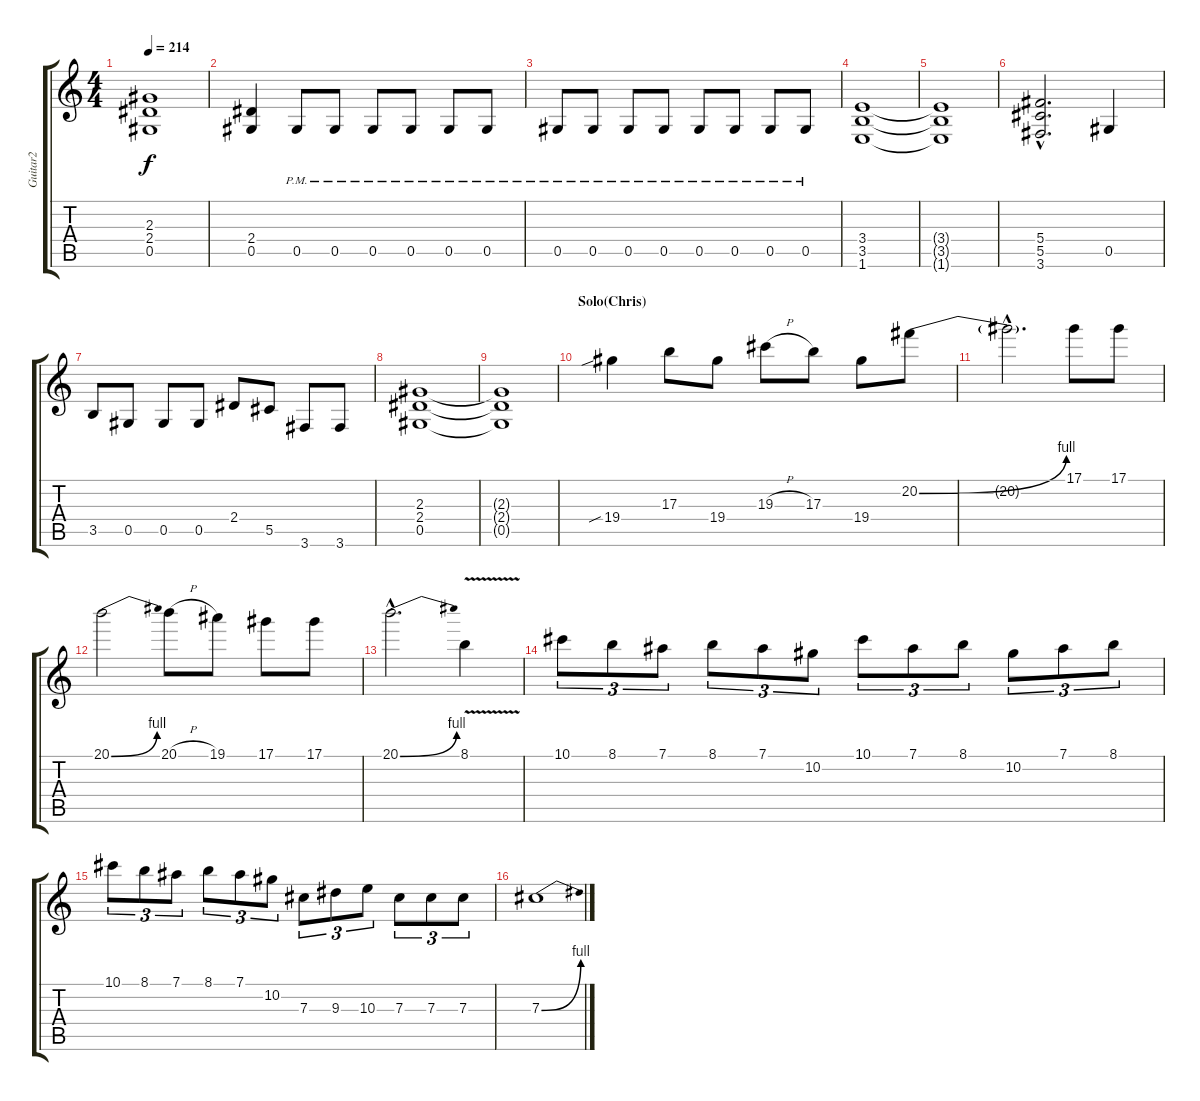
\track ("Guitar2" "Guitar2") {instrument distortionguitar}
\staff {score tabs}
\tuning (Eb4 Bb3 Gb3 Db3 Ab2 Eb2) {hide}
\ts (4 4)
\tempo 214
\clef g2
\ks c
(2.3{t} 2.4{t} 0.5{t}).1{dy f} |
(2.4 0.5).4 0.5{pm}.8 0.5{pm}.8 0.5{pm}.8 0.5{pm}.8 0.5{pm}.8 0.5{pm}.8 |
0.5{pm}.8 0.5{pm}.8 0.5{pm}.8 0.5{pm}.8 0.5{pm}.8 0.5{pm}.8 0.5{pm}.8 0.5{pm}.8 |
(3.4 3.5 1.6).1 |
(3.4{t} 3.5{t} 1.6{t}).1 |
(5.4{hac} 5.5{hac} 3.6{hac}).2{d} 0.5.4 |
3.5.8 0.5.8 0.5.8 0.5.8 2.4.8 5.5.8 3.6.8 3.6.8 |
(2.3 2.4 0.5).1 |
(2.3{t} 2.4{t} 0.5{t}).1 |
\section ("" "Solo(Chris)")
19.4{sib}.4 17.3.8 19.4.8 19.3{h}.8 17.3.8 19.4.8 20.2{be (bend 0 0 60 4)}.8 |
20.2{hac t}.2{d} 17.1.8 17.1.8 |
20.1{be (bend 0 0 60 4)}.2 20.1{h}.8 19.1.8 17.1.8 17.1.8 |
20.1{be (bend 0 0 60 4) hac}.2{d} 8.1{v}.4 |
10.1.8{tu (3 2)} 8.1.8{tu (3 2)} 7.1.8{tu (3 2)} 8.1.8{tu (3 2)} 7.1.8{tu (3 2)} 10.2.8{tu (3 2)} 10.1.8{tu (3 2)} 7.1.8{tu (3 2)} 8.1.8{tu (3 2)} 10.2.8{tu (3 2)} 7.1.8{tu (3 2)} 8.1.8{tu (3 2)} |
10.1.8{tu (3 2)} 8.1.8{tu (3 2)} 7.1.8{tu (3 2)} 8.1.8{tu (3 2)} 7.1.8{tu (3 2)} 10.2.8{tu (3 2)} 7.3.8{tu (3 2)} 9.3.8{tu (3 2)} 10.3.8{tu (3 2)} 7.3.8{tu (3 2)} 7.3.8{tu (3 2)} 7.3.8{tu (3 2)} |
7.3{be (bend 0 0 60 4)}.1
